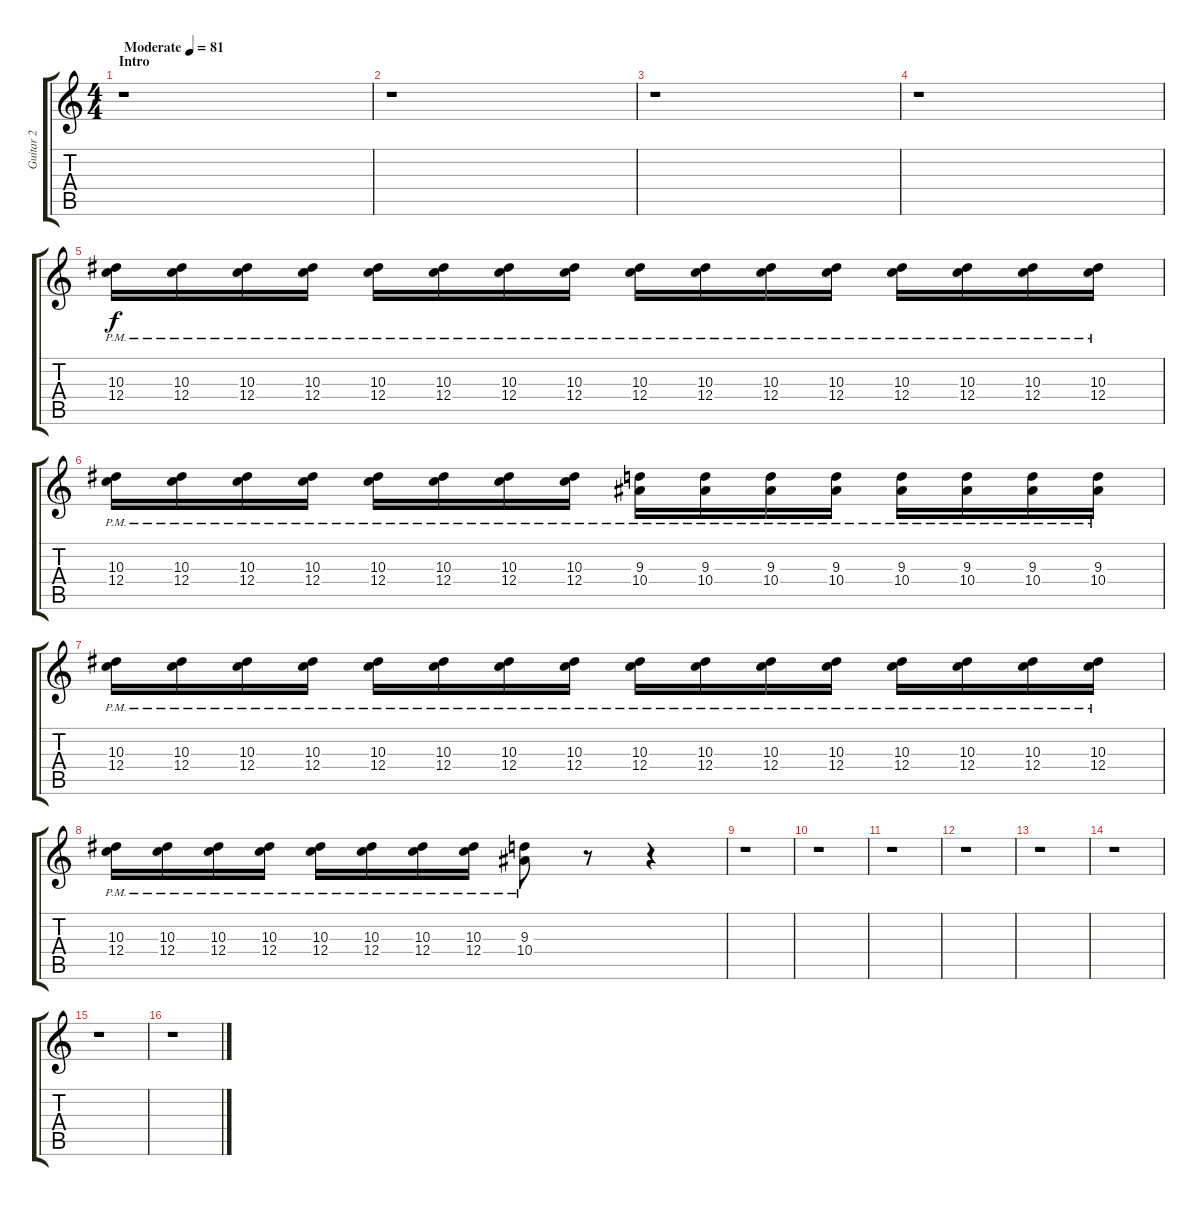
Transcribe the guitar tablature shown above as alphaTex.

\track ("Guitar 2" "Guitar 2") {instrument electricguitarclean}
\staff {score tabs}
\tuning (D4 A3 F3 C3 G2 C2) {hide}
\ts (4 4)
\section ("" "Intro")
\tempo (81 "Moderate")
\clef g2
\ks c
r.1{dy f instrument electricguitarclean} |
r.1 |
r.1 |
r.1 |
(10.3{pm} 12.4{pm}).16 (10.3{pm} 12.4{pm}).16 (10.3{pm} 12.4{pm}).16 (10.3{pm} 12.4{pm}).16 (10.3{pm} 12.4{pm}).16 (10.3{pm} 12.4{pm}).16 (10.3{pm} 12.4{pm}).16 (10.3{pm} 12.4{pm}).16 (10.3{pm} 12.4{pm}).16 (10.3{pm} 12.4{pm}).16 (10.3{pm} 12.4{pm}).16 (10.3{pm} 12.4{pm}).16 (10.3{pm} 12.4{pm}).16 (10.3{pm} 12.4{pm}).16 (10.3{pm} 12.4{pm}).16 (10.3{pm} 12.4{pm}).16 |
(10.3{pm} 12.4{pm}).16 (10.3{pm} 12.4{pm}).16 (10.3{pm} 12.4{pm}).16 (10.3{pm} 12.4{pm}).16 (10.3{pm} 12.4{pm}).16 (10.3{pm} 12.4{pm}).16 (10.3{pm} 12.4{pm}).16 (10.3{pm} 12.4{pm}).16 (9.3{pm} 10.4{pm}).16 (9.3{pm} 10.4{pm}).16 (9.3{pm} 10.4{pm}).16 (9.3{pm} 10.4{pm}).16 (9.3{pm} 10.4{pm}).16 (9.3{pm} 10.4{pm}).16 (9.3{pm} 10.4{pm}).16 (9.3{pm} 10.4{pm}).16 |
(10.3{pm} 12.4{pm}).16 (10.3{pm} 12.4{pm}).16 (10.3{pm} 12.4{pm}).16 (10.3{pm} 12.4{pm}).16 (10.3{pm} 12.4{pm}).16 (10.3{pm} 12.4{pm}).16 (10.3{pm} 12.4{pm}).16 (10.3{pm} 12.4{pm}).16 (10.3{pm} 12.4{pm}).16 (10.3{pm} 12.4{pm}).16 (10.3{pm} 12.4{pm}).16 (10.3{pm} 12.4{pm}).16 (10.3{pm} 12.4{pm}).16 (10.3{pm} 12.4{pm}).16 (10.3{pm} 12.4{pm}).16 (10.3{pm} 12.4{pm}).16 |
(10.3{pm} 12.4{pm}).16 (10.3{pm} 12.4{pm}).16 (10.3{pm} 12.4{pm}).16 (10.3{pm} 12.4{pm}).16 (10.3{pm} 12.4{pm}).16 (10.3{pm} 12.4{pm}).16 (10.3{pm} 12.4{pm}).16 (10.3{pm} 12.4{pm}).16 (9.3{pm} 10.4{pm}).8 r.8 r.4 |
r.1 |
r.1 |
r.1 |
r.1 |
r.1 |
r.1 |
r.1 |
r.1
